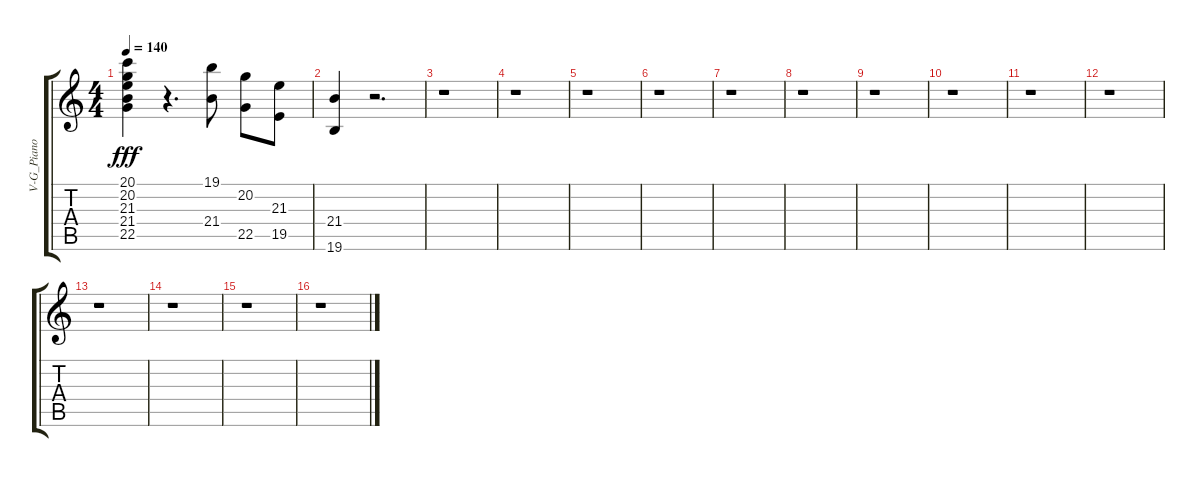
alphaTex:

\track ("V-G_Piano" "V-G_Piano") {instrument acousticgrandpiano}
\staff {score tabs}
\tuning (E4 B3 G3 D3 A2 E2) {hide}
\ts (4 4)
\tempo 140
\clef g2
\ks c
(20.1 20.2 21.3 21.4 22.5).4{dy fff} r.4{d} (19.1 21.4).8 (20.2 22.5).8 (21.3 19.5).8 |
(21.4 19.6).4 r.2{d} |
r.1 |
r.1 |
r.1 |
r.1 |
r.1 |
r.1 |
r.1 |
r.1 |
r.1 |
r.1 |
r.1 |
r.1 |
r.1 |
r.1
